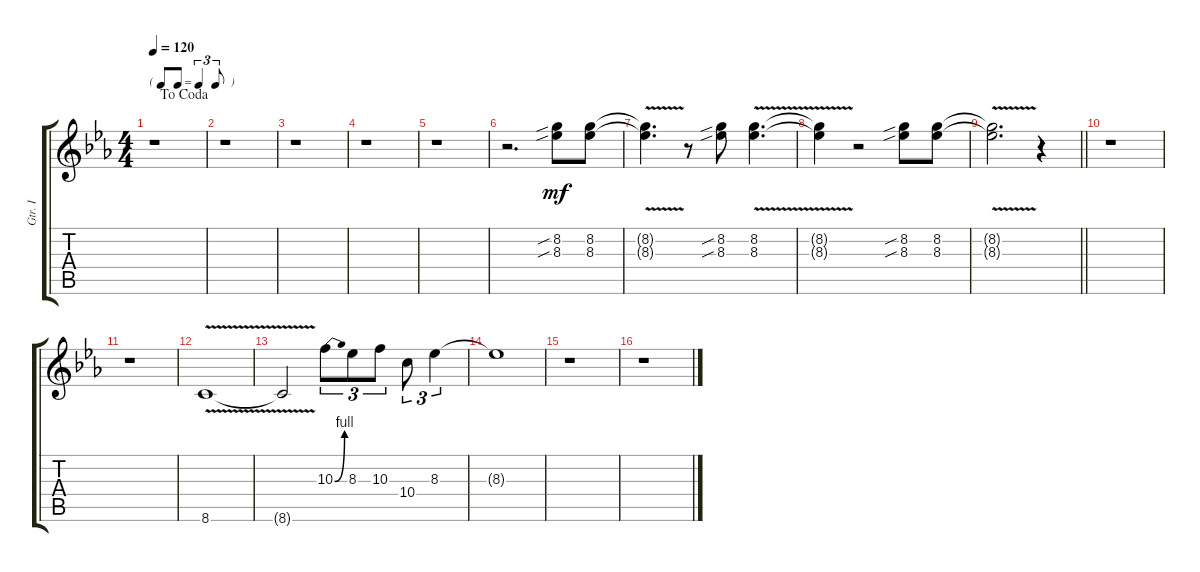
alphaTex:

\track ("Gtr. I" "Gtr. I") {instrument distortionguitar}
\staff {score tabs}
\tuning (E4 B3 G3 D3 A2 E2) {hide}
\ts (4 4)
\tf triplet8th
\jump dacoda
\tempo 120
\clef g2
\ks eb
r.1{dy mf} |
r.1 |
r.1 |
r.1 |
r.1 |
r.2{d} (8.2{sib} 8.3{sib}).8 (8.2 8.3).8 |
(8.2{v t} 8.3{v t}).4{d} r.8 (8.2{sib} 8.3{sib}).8 (8.2{v} 8.3{v}).4{d} |
(8.2{v t} 8.3{v t}).4 r.2 (8.2{sib} 8.3{sib}).8 (8.2 8.3).8 |
\barLineRight lightlight
(8.2{v t} 8.3{v t}).2{d} r.4 |
r.1 |
r.1 |
8.6{v}.1 |
8.6{v t}.2 10.3{be (bend 0 0 60 4)}.8{tu (3 2)} 8.3.8{tu (3 2)} 10.3.8{tu (3 2)} 10.4.8{tu (3 2)} 8.3.4{tu (3 2)} |
8.3{t}.1 |
r.1 |
r.1
